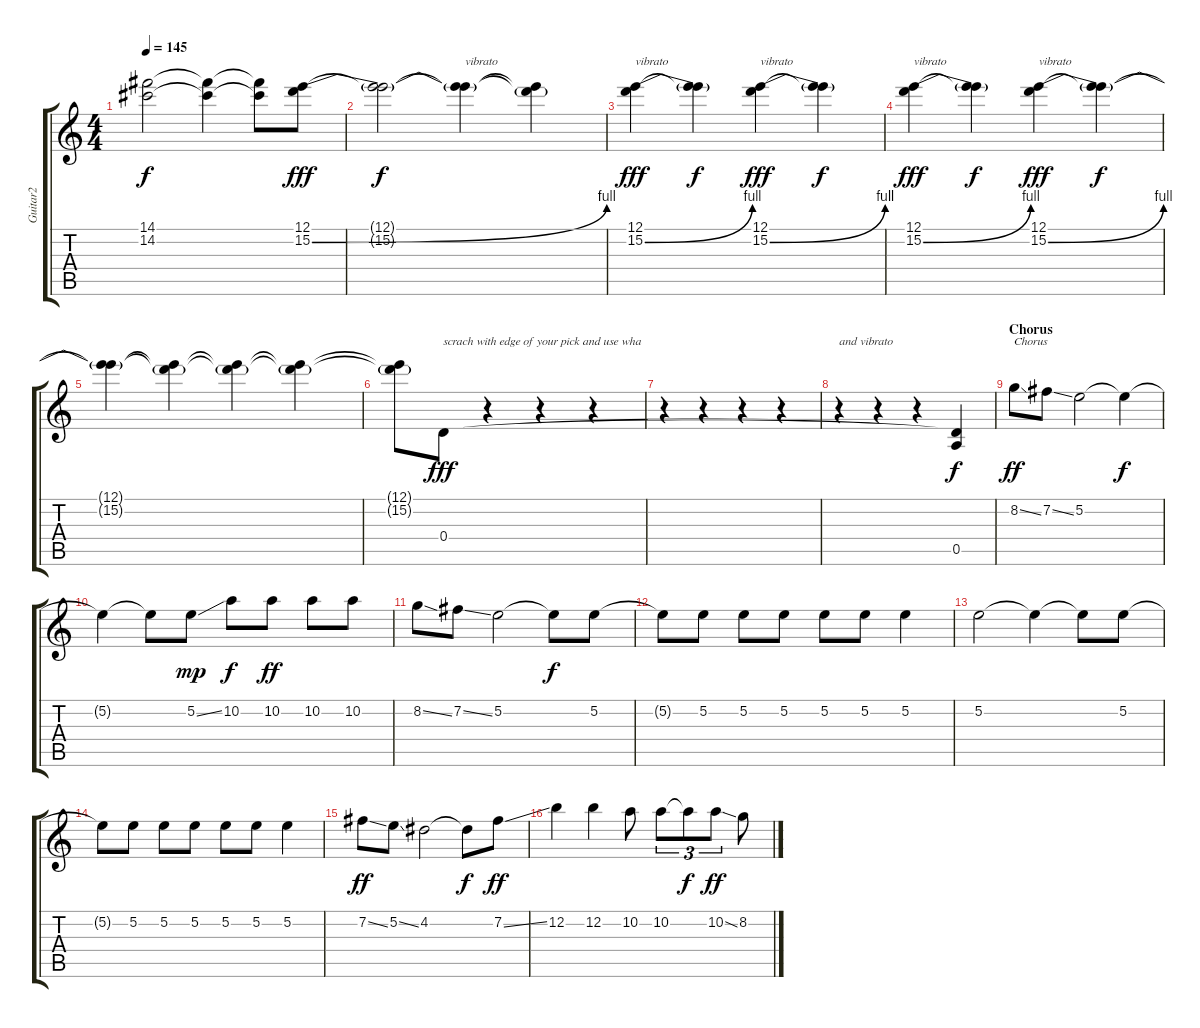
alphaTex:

\track ("Guitar2" "Guitar2") {instrument distortionguitar}
\staff {score tabs}
\tuning (E4 B3 G3 D3 A2 E2) {hide}
\ts (4 4)
\tempo 145
\clef g2
\ks c
(14.1{t} 14.2{t}).2{dy f} (14.1{t} 14.2{t}).4 (14.1{t} 14.2{t}).8 (12.1 15.2{be (bend 0 0 60 4)}).8{dy fff} |
(12.1{t} 15.2{t}).2{dy f} (12.1{t} 15.2{t}).4{txt "vibrato"} (12.1{t} 15.2{t}).4 |
(12.1 15.2{be (bend 0 0 60 4)}).4{txt "vibrato" dy fff} (12.1{t} 15.2{t}).4{dy f} (12.1 15.2{be (bend 0 0 60 4)}).4{txt "vibrato" dy fff} (12.1{t} 15.2{t}).4{dy f} |
(12.1 15.2{be (bend 0 0 60 4)}).4{txt "vibrato" dy fff} (12.1{t} 15.2{t}).4{dy f} (12.1 15.2{be (bend 0 0 60 4)}).4{txt "vibrato" dy fff} (12.1{t} 15.2{t}).4{dy f} |
(12.1{t} 15.2{t}).4 (12.1{t} 15.2{t}).4 (12.1{t} 15.2{t}).4 (12.1{t} 15.2{t}).4 |
(12.1{t} 15.2{t}).8 0.4.8{txt "scrach with edge of your pick and use wha" dy fff instrument guitarfretnoise} r.4 r.4 r.4 |
r.4 r.4 r.4 r.4 |
r.4{txt "and vibrato"} r.4 r.4 (0.4{t} 0.5).4{dy f} |
\section ("" "Chorus")
8.2{ss}.8{txt "Chorus" dy ff volume 13 instrument distortionguitar} 7.2{ss}.8 5.2.2 5.2{t}.4{dy f} |
5.2{t}.4 5.2{t}.8 5.2{ss}.8{dy mp} 10.2.8{dy f} 10.2.8{dy ff} 10.2.8 10.2.8 |
8.2{ss}.8 7.2{ss}.8 5.2.2 5.2{t}.8{dy f} 5.2.8 |
5.2{t}.8 5.2.8 5.2.8 5.2.8 5.2.8 5.2.8 5.2.4 |
5.2.2 5.2{t}.4 5.2{t}.8 5.2.8 |
5.2{t}.8 5.2.8 5.2.8 5.2.8 5.2.8 5.2.8 5.2.4 |
7.2{ss}.8{dy ff} 5.2{ss}.8 4.2.2 4.2{t}.8{dy f} 7.2{ss}.8{dy ff} |
12.2.4 12.2.4 10.2.8 10.2.8{tu (3 2)} 10.2{t}.8{tu (3 2) dy f} 10.2{ss}.8{tu (3 2) dy ff} 8.2.8
